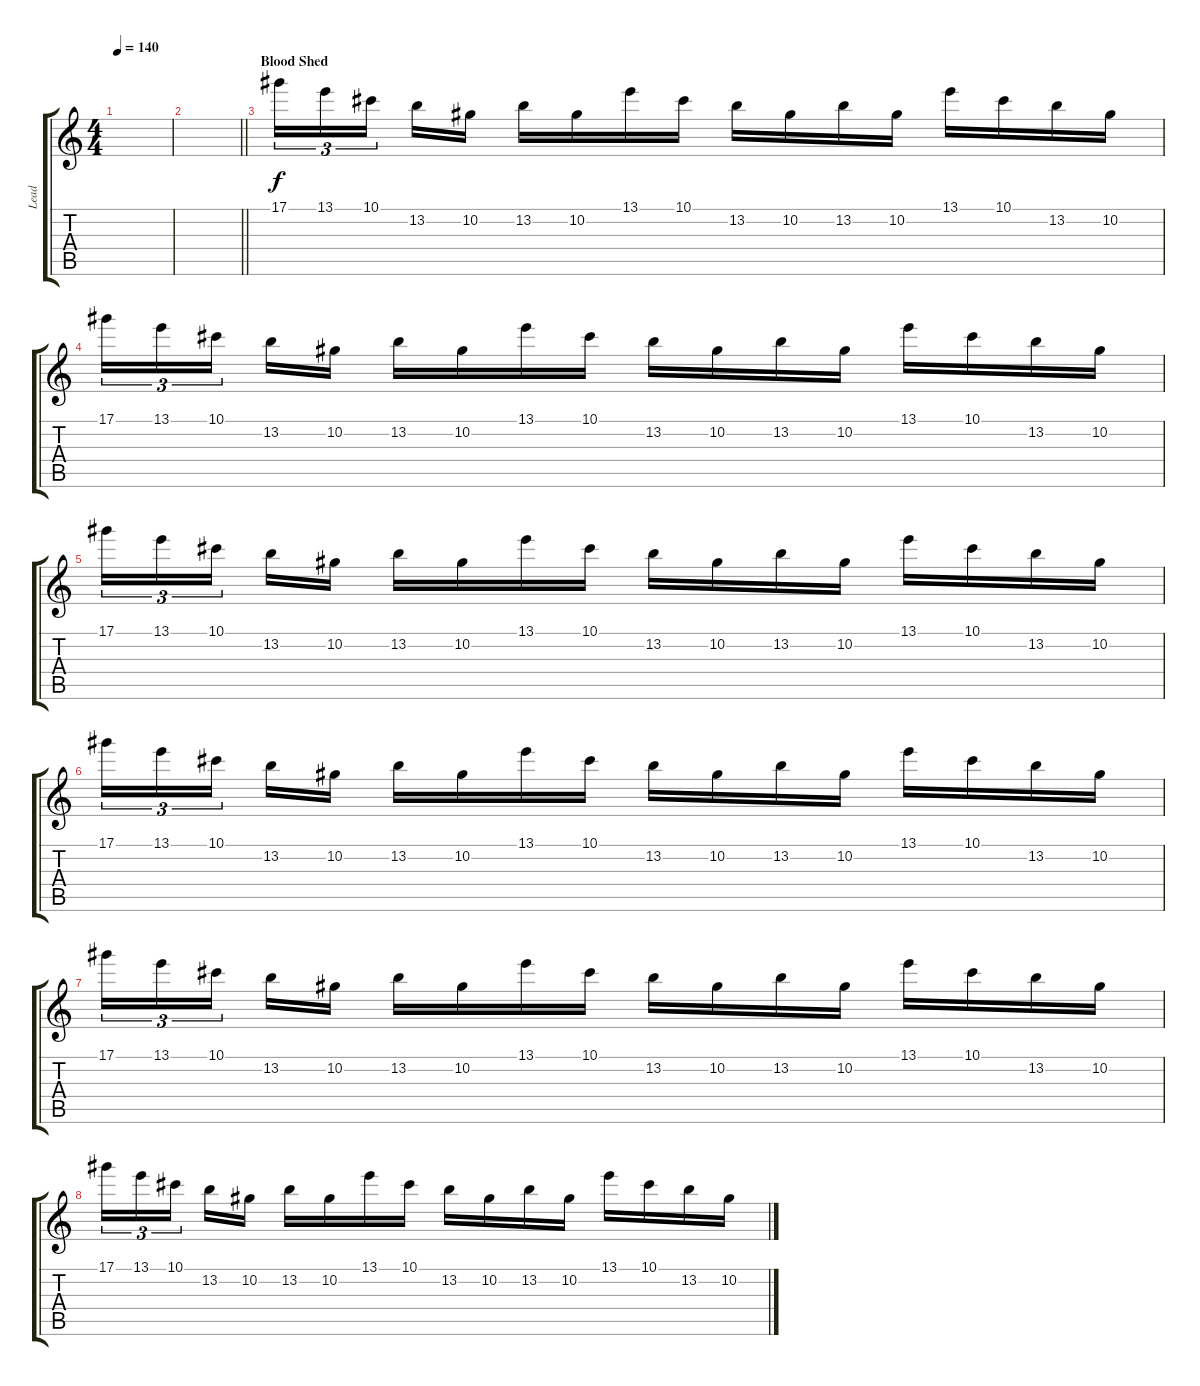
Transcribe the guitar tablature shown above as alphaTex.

\track ("Lead" "Lead") {instrument overdrivenguitar}
\staff {score tabs}
\tuning (Eb4 Bb3 Gb3 Db3 Ab2 Db2) {hide}
\ts (4 4)
\tempo 140
\clef g2
\ks c
|
\barLineRight lightlight
|
\section ("" "Blood Shed")
17.1.16{tu (3 2)} 13.1.16{tu (3 2)} 10.1.16{tu (3 2) beam splitsecondary} 13.2.16 10.2.16 13.2.16 10.2.16 13.1.16 10.1.16 13.2.16 10.2.16 13.2.16 10.2.16 13.1.16 10.1.16 13.2.16 10.2.16 |
17.1.16{tu (3 2)} 13.1.16{tu (3 2)} 10.1.16{tu (3 2) beam splitsecondary} 13.2.16 10.2.16 13.2.16 10.2.16 13.1.16 10.1.16 13.2.16 10.2.16 13.2.16 10.2.16 13.1.16 10.1.16 13.2.16 10.2.16 |
17.1.16{tu (3 2)} 13.1.16{tu (3 2)} 10.1.16{tu (3 2) beam splitsecondary} 13.2.16 10.2.16 13.2.16 10.2.16 13.1.16 10.1.16 13.2.16 10.2.16 13.2.16 10.2.16 13.1.16 10.1.16 13.2.16 10.2.16 |
17.1.16{tu (3 2)} 13.1.16{tu (3 2)} 10.1.16{tu (3 2) beam splitsecondary} 13.2.16 10.2.16 13.2.16 10.2.16 13.1.16 10.1.16 13.2.16 10.2.16 13.2.16 10.2.16 13.1.16 10.1.16 13.2.16 10.2.16 |
17.1.16{tu (3 2)} 13.1.16{tu (3 2)} 10.1.16{tu (3 2) beam splitsecondary} 13.2.16 10.2.16 13.2.16 10.2.16 13.1.16 10.1.16 13.2.16 10.2.16 13.2.16 10.2.16 13.1.16 10.1.16 13.2.16 10.2.16 |
17.1.16{tu (3 2)} 13.1.16{tu (3 2)} 10.1.16{tu (3 2) beam splitsecondary} 13.2.16 10.2.16 13.2.16 10.2.16 13.1.16 10.1.16 13.2.16 10.2.16 13.2.16 10.2.16 13.1.16 10.1.16 13.2.16 10.2.16
